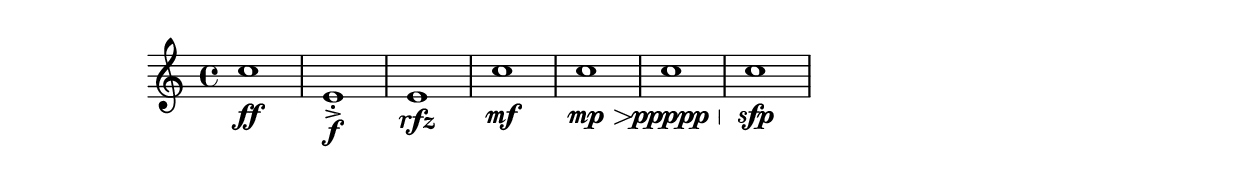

\version "2.19.21"

\header {texidoc = "Dynamic letters are kerned, and their weight
matches that of the hairpin signs.  The dynamic scripts should be
horizontally centered on the note head.  Scripts that should appear
closer to the note head (staccato, accent) are reckoned with.
"  }


\relative {
  c''1\ff
  e,-.-> \f
  e \rfz		      
  c' \mf
  c \mp \> 
  c\!\ppppp \< 
  c\sfp\!
}

